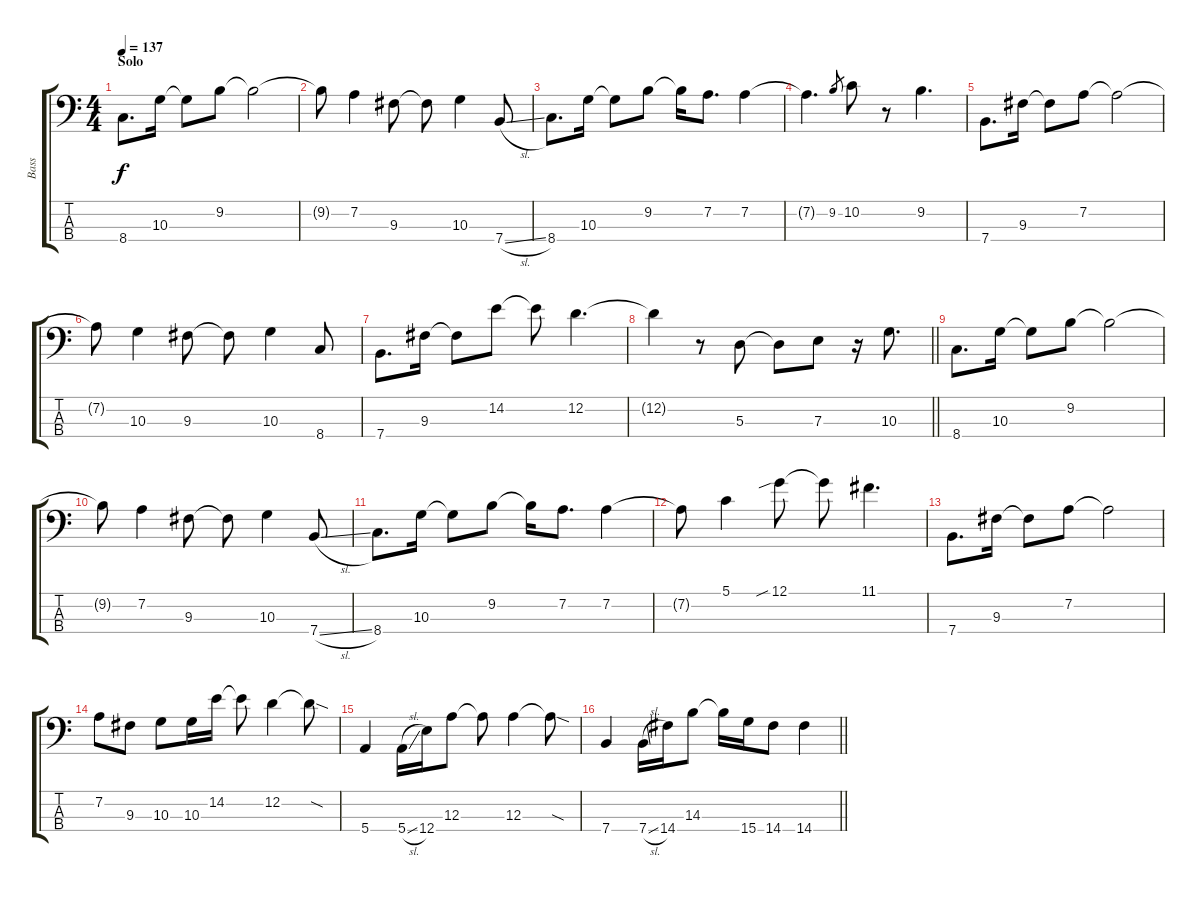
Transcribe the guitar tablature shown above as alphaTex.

\track ("Bass" "Bass") {instrument electricbasspick}
\staff {score tabs}
\tuning (G2 D2 A1 E1) {hide}
\ts (4 4)
\section ("" "Solo")
\tempo 137
\clef f4
\ks c
8.4.8{d dy f} 10.3.16 10.3{t}.8 9.2.8 9.2{t}.2 |
9.2{t}.8 7.2.4 9.3.8 9.3{t}.8 10.3.4 7.4{sl}.8 |
8.4.8{d} 10.3.16 10.3{t}.8 9.2.8 9.2{t}.16 7.2.8{d} 7.2.4 |
7.2{t}.4{d} 9.2.8{gr} 10.2.8 r.8 9.2.4{d} |
7.4.8{d} 9.3.16 9.3{t}.8 7.2.8 7.2{t}.2 |
7.2{t}.8 10.3.4 9.3.8 9.3{t}.8 10.3.4 8.4.8 |
7.4.8{d} 9.3.16 9.3{t}.8 14.2.8 14.2{t}.8 12.2.4{d} |
\barLineRight lightlight
12.2{t}.4 r.8 5.3.8 5.3{t}.8 7.3.8 r.16 10.3.8{d} |
\section ("" "")
8.4.8{d} 10.3.16 10.3{t}.8 9.2.8 9.2{t}.2 |
9.2{t}.8 7.2.4 9.3.8 9.3{t}.8 10.3.4 7.4{sl}.8 |
8.4.8{d} 10.3.16 10.3{t}.8 9.2.8 9.2{t}.16 7.2.8{d} 7.2.4 |
7.2{t}.8 5.1.4 12.1{sib}.8 12.1{t}.8 11.1.4{d} |
7.4.8{d} 9.3.16 9.3{t}.8 7.2.8 7.2{t}.2 |
7.2.8 9.3.8 10.3.8 10.3.16 14.2.16 14.2{t}.8 12.2.4 12.2{sod t}.8 |
5.4.4 5.4{sl}.16 12.4.16 12.3.8 12.3{t}.8 12.3.4 12.3{sod t}.8 |
\barLineRight lightlight
7.4.4 7.4{sl}.16 14.4.16 14.3.8 14.3{t}.16 15.4.16 14.4.8 14.4.4
